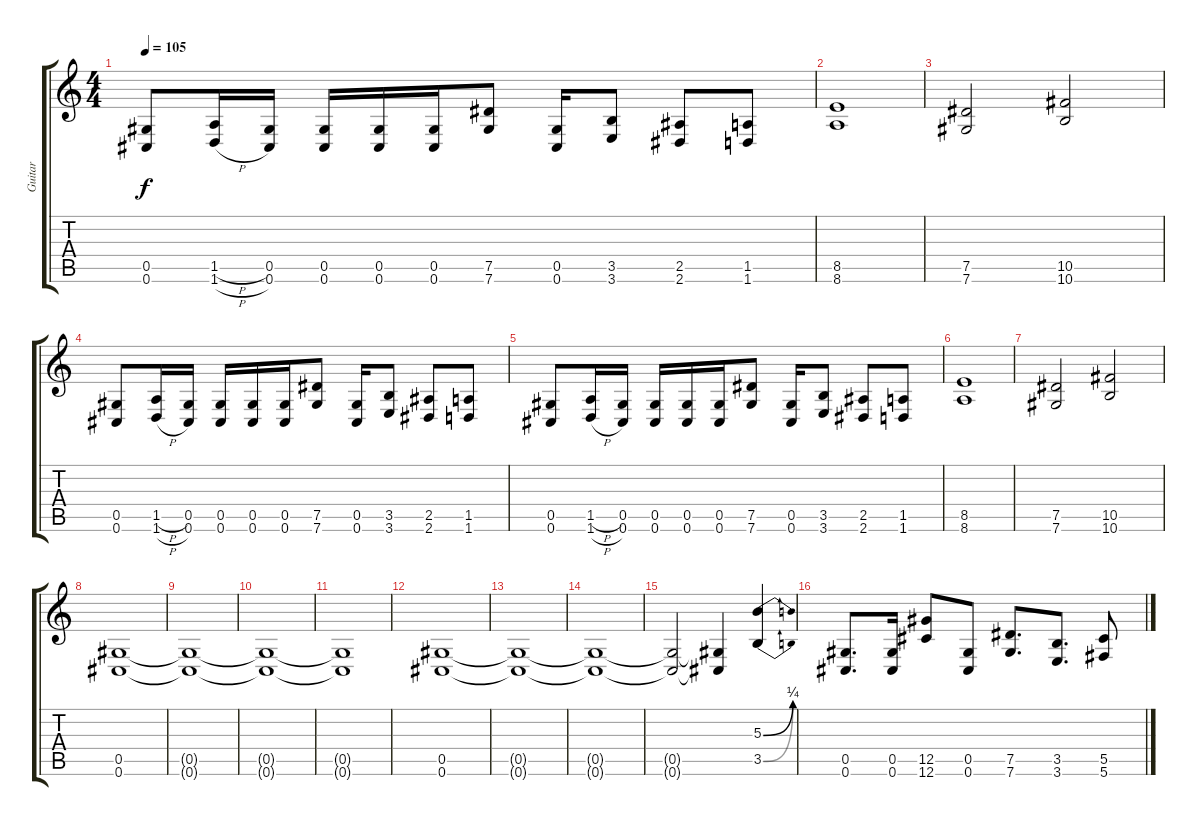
\track ("Guitar" "Guitar") {instrument distortionguitar}
\staff {score tabs}
\tuning (Eb4 Bb3 Gb3 Db3 Ab2 Db2) {hide}
\ts (4 4)
\tempo 105
\clef g2
\ks c
(0.5 0.6).8{dy f} (1.5{h} 1.6{h}).16 (0.5 0.6).16 (0.5 0.6).16 (0.5 0.6).16 (0.5 0.6).16 (7.5 7.6).8 (0.5 0.6).16 (3.5 3.6).8 (2.5 2.6).8 (1.5 1.6).8 |
(8.5 8.6).1 |
(7.5 7.6).2 (10.5 10.6).2 |
(0.5 0.6).8 (1.5{h} 1.6{h}).16 (0.5 0.6).16 (0.5 0.6).16 (0.5 0.6).16 (0.5 0.6).16 (7.5 7.6).8 (0.5 0.6).16 (3.5 3.6).8 (2.5 2.6).8 (1.5 1.6).8 |
(0.5 0.6).8 (1.5{h} 1.6{h}).16 (0.5 0.6).16 (0.5 0.6).16 (0.5 0.6).16 (0.5 0.6).16 (7.5 7.6).8 (0.5 0.6).16 (3.5 3.6).8 (2.5 2.6).8 (1.5 1.6).8 |
(8.5 8.6).1 |
(7.5 7.6).2 (10.5 10.6).2 |
(0.5 0.6).1 |
(0.5{t} 0.6{t}).1 |
(0.5{t} 0.6{t}).1 |
(0.5{t} 0.6{t}).1 |
(0.5 0.6).1 |
(0.5{t} 0.6{t}).1 |
(0.5{t} 0.6{t}).1 |
(0.5{t} 0.6{t}).2 (0.5{t} 0.6{t}).4 (5.3{be (bend 0 0 60 1)} 3.5{be (bend 0 0 60 1)}).4 |
(0.5 0.6).8{d} (0.5 0.6).16 (12.5 12.6).8 (0.5 0.6).8 (7.5 7.6).8{d} (3.5 3.6).8{d} (5.5 5.6).8
